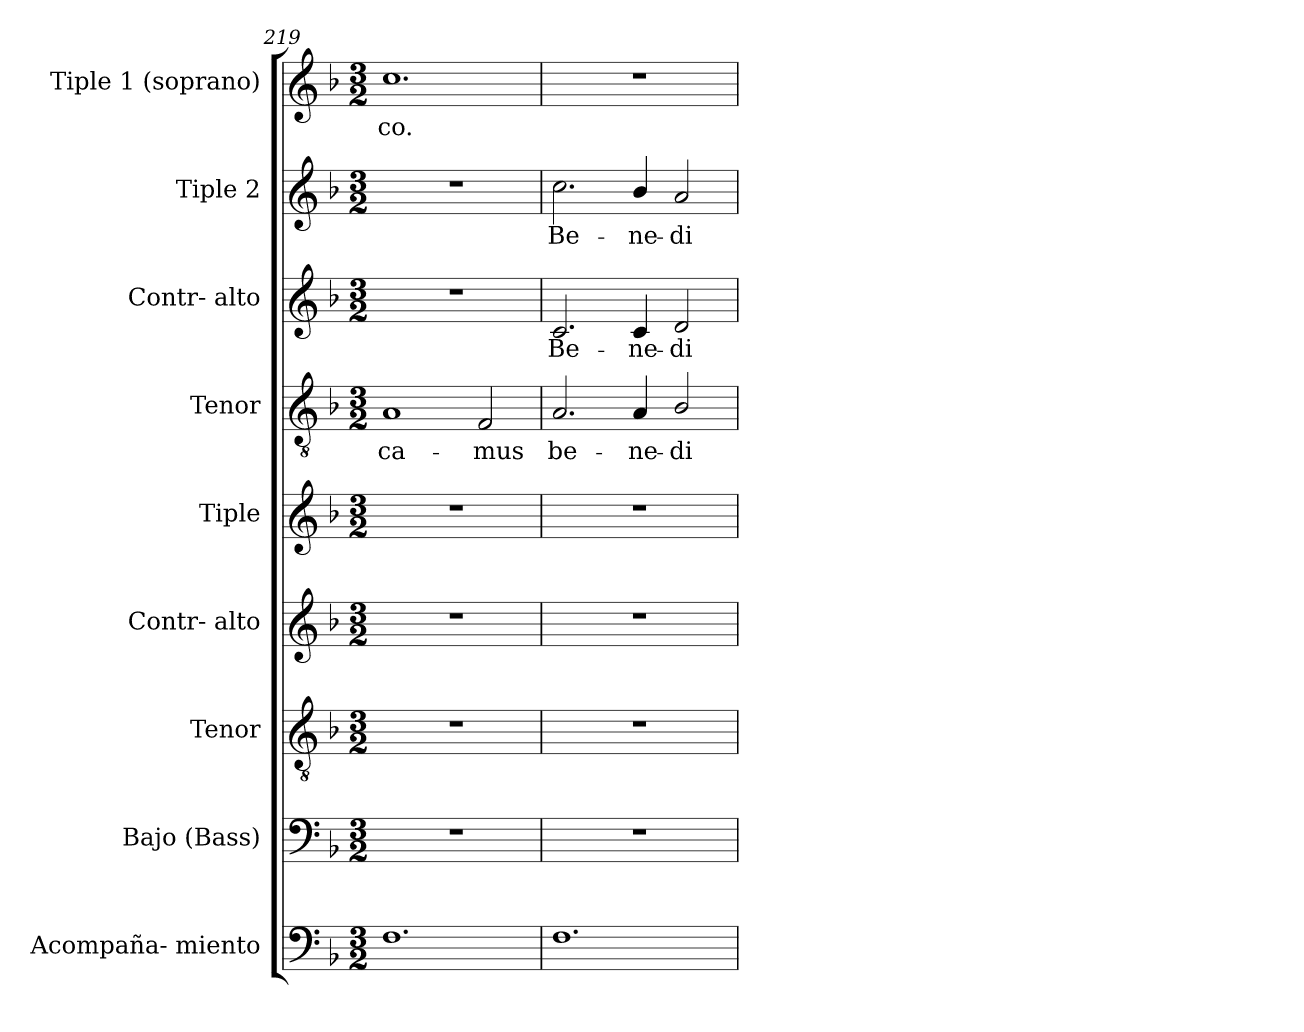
**kern	**kern	**kern	**kern	**kern	**kern	**text	**kern	**text	**kern	**text	**kern	**text
*part9	*part8	*part7	*part6	*part5	*part4	*part4	*part3	*part3	*part2	*part2	*part1	*part1
*staff9	*staff8	*staff7	*staff6	*staff5	*staff4	*staff4	*staff3	*staff3	*staff2	*staff2	*staff1	*staff1
*I"Acompaña- miento	*I"Bajo (Bass)	*I"Tenor	*I"Contr- alto	*I"Tiple	*I"Tenor	*	*I"Contr- alto	*	*I"Tiple 2	*	*I"Tiple 1 (soprano)	*
*	*I'B.	*I'T.	*I'A.	*	*I'T.	*	*I'A.	*	*	*	*I'S.	*
*clefF4	*clefF4	*clefGv2	*clefG2	*clefG2	*clefGv2	*	*clefG2	*	*clefG2	*	*clefG2	*
*	*	*ITrd7c12	*	*	*ITrd7c12	*	*	*	*	*	*	*
*k[b-]	*k[b-]	*k[b-]	*k[b-]	*k[b-]	*k[b-]	*	*k[b-]	*	*k[b-]	*	*k[b-]	*
*F:	*F:	*F:	*F:	*F:	*F:	*	*F:	*	*F:	*	*F:	*
*M3/2	*M3/2	*M3/2	*M3/2	*M3/2	*M3/2	*	*M3/2	*	*M3/2	*	*M3/2	*
=219	=219	=219	=219	=219	=219	=219	=219	=219	=219	=219	=219	=219
!	!LO:N:vis=1	!LO:N:vis=1	!LO:N:vis=1	!LO:N:vis=1	!	!	!	!	!	!	!	!
!	!	!	!	!	!	!LO:LY:b:color=#000000	!LO:N:vis=1	!	!LO:N:vis=1	!	!	!
!	!	!	!	!	!	!	!	!	!	!	!	!LO:LY:b:color=#000000
1.Fi	1.r	1.r	1.r	1.r	1AAi	-ca-	1.r	.	1.r	.	1.cci	-co.
!	!	!	!	!	!	!LO:LY:b:color=#000000	!	!	!	!	!	!
.	.	.	.	.	2FFi/	-mus	.	.	.	.	.	.
=220	=220	=220	=220	=220	=220	=220	=220	=220	=220	=220	=220	=220
!	!LO:N:vis=1	!LO:N:vis=1	!LO:N:vis=1	!LO:N:vis=1	!	!	!	!	!	!	!	!
!	!	!	!	!	!	!LO:LY:b:color=#000000	!	!	!	!	!	!
!	!	!	!	!	!	!	!	!LO:LY:b:color=#000000	!	!	!	!
!	!	!	!	!	!	!	!	!	!	!LO:LY:b:color=#000000	!LO:N:vis=1	!
1.Fi	1.r	1.r	1.r	1.r	2.AAi/	be-	2.ci/	Be-	2.cci\	Be-	1.r	.
!	!	!	!	!	!	!LO:LY:b:color=#000000	!	!	!	!	!	!
!	!	!	!	!	!	!	!	!LO:LY:b:color=#000000	!	!	!	!
!	!	!	!	!	!	!	!	!	!	!LO:LY:b:color=#000000	!	!
.	.	.	.	.	4AAi/	-ne-	4ci/	-ne-	4b-i/	-ne-	.	.
!	!	!	!	!	!	!LO:LY:b:color=#000000	!	!	!	!	!	!
!	!	!	!	!	!	!	!	!LO:LY:b:color=#000000	!	!	!	!
!	!	!	!	!	!	!	!	!	!	!LO:LY:b:color=#000000	!	!
.	.	.	.	.	2BB-i/	-di-	2di/	-di-	2ai/	-di-	.	.
=	=	=	=	=	=	=	=	=	=	=	=	=
*-	*-	*-	*-	*-	*-	*-	*-	*-	*-	*-	*-	*-
